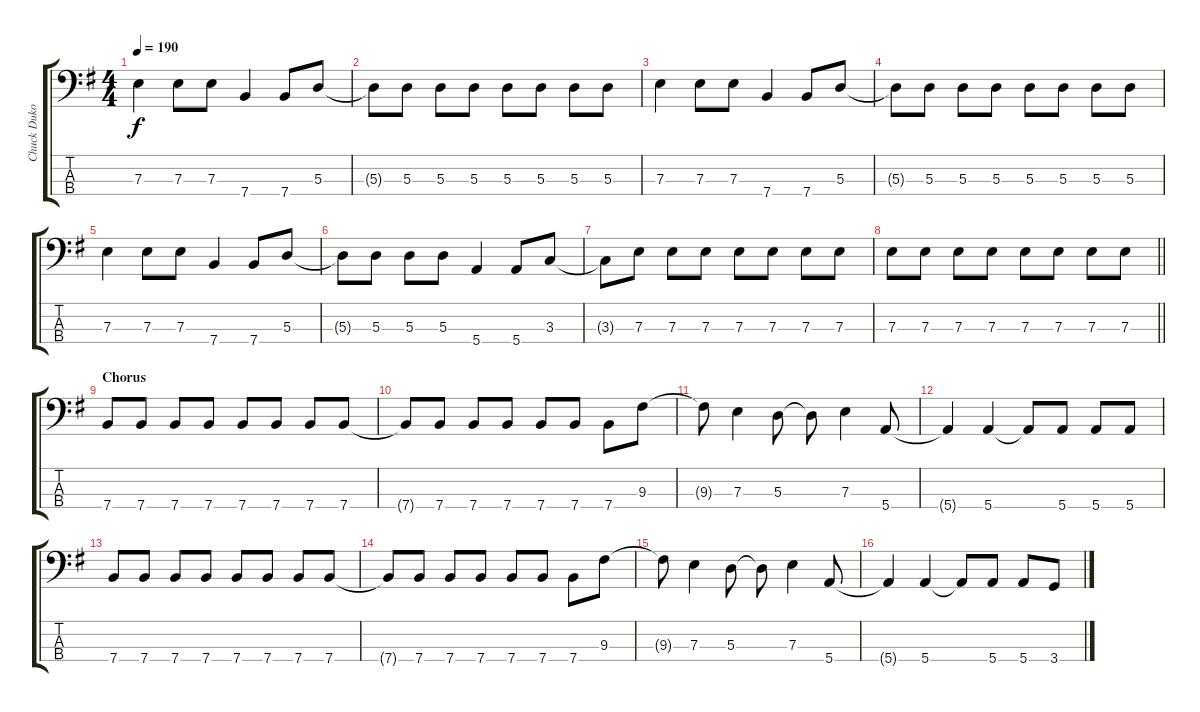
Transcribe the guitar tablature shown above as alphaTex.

\track ("Chuck Dukowski" "Chuck Duko") {instrument electricbassfinger}
\staff {score tabs}
\tuning (G2 D2 A1 E1) {hide}
\ts (4 4)
\tempo 190
\clef f4
\ks eminor
7.3.4{dy f} 7.3.8 7.3.8 7.4.4 7.4.8 5.3.8 |
5.3{t}.8 5.3.8 5.3.8 5.3.8 5.3.8 5.3.8 5.3.8 5.3.8 |
7.3.4 7.3.8 7.3.8 7.4.4 7.4.8 5.3.8 |
5.3{t}.8 5.3.8 5.3.8 5.3.8 5.3.8 5.3.8 5.3.8 5.3.8 |
7.3.4 7.3.8 7.3.8 7.4.4 7.4.8 5.3.8 |
5.3{t}.8 5.3.8 5.3.8 5.3.8 5.4.4 5.4.8 3.3.8 |
3.3{t}.8 7.3.8 7.3.8 7.3.8 7.3.8 7.3.8 7.3.8 7.3.8 |
\barLineRight lightlight
7.3.8 7.3.8 7.3.8 7.3.8 7.3.8 7.3.8 7.3.8 7.3.8 |
\section ("" "Chorus")
7.4.8 7.4.8 7.4.8 7.4.8 7.4.8 7.4.8 7.4.8 7.4.8 |
7.4{t}.8 7.4.8 7.4.8 7.4.8 7.4.8 7.4.8 7.4.8 9.3.8 |
9.3{t}.8 7.3.4 5.3.8 5.3{t}.8 7.3.4 5.4.8 |
5.4{t}.4 5.4.4 5.4{t}.8 5.4.8 5.4.8 5.4.8 |
7.4.8 7.4.8 7.4.8 7.4.8 7.4.8 7.4.8 7.4.8 7.4.8 |
7.4{t}.8 7.4.8 7.4.8 7.4.8 7.4.8 7.4.8 7.4.8 9.3.8 |
9.3{t}.8 7.3.4 5.3.8 5.3{t}.8 7.3.4 5.4.8 |
5.4{t}.4 5.4.4 5.4{t}.8 5.4.8 5.4.8 3.4.8
